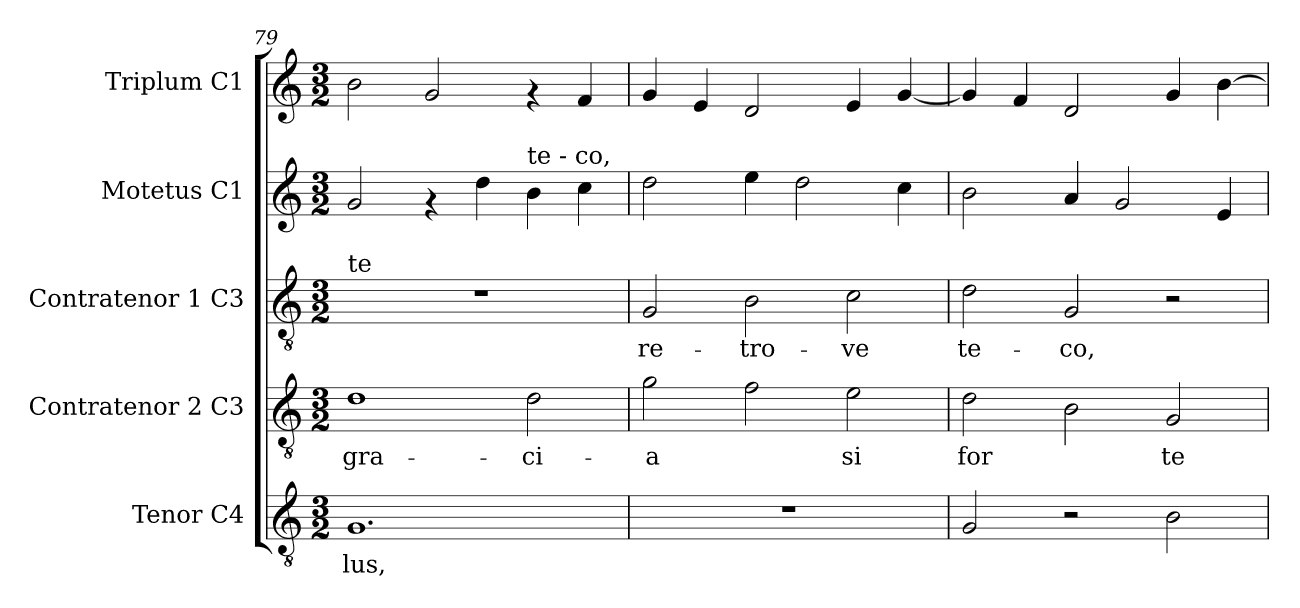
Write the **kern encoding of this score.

**kern	**text	**kern	**text	**kern	**text	**kern	**text	**kern	**text
*part5	*part5	*part4	*part4	*part3	*part3	*part2	*part2	*part1	*part1
*staff5	*staff5	*staff4	*staff4	*staff3	*staff3	*staff2	*staff2	*staff1	*staff1
*I"Tenor  C4	*	*I"Contratenor 2  C3	*	*I"Contratenor 1  C3	*	*I"Motetus  C1	*	*I"Triplum  C1	*
*I'T	*	*I'Ct2	*	*I'Ct1	*	*I'Mot	*	*I'Tr	*
*clefGv2	*	*clefGv2	*	*clefGv2	*	*clefG2	*	*clefG2	*
*k[]	*	*k[]	*	*k[]	*	*k[]	*	*k[]	*
*C:	*	*C:	*	*C:	*	*C:	*	*C:	*
*M3/2	*	*M3/2	*	*M3/2	*	*M3/2	*	*M3/2	*
=79	=79	=79	=79	=79	=79	=79	=79	=79	=79
!	!	!	!	!LO:TX:a:t=te	!	!	!	!	!
!	!LO:LY:b:cj	!	!LO:LY:b:cj	!	!	!	!LO:LY:b:cj	!	!LO:LY:b:cj
1.G	-lus,	1d	gra-	1.r	.	2g/	.	2b\	--
!	!	!	!	!	!	!	!	!	!LO:LY:b:cj
.	.	.	.	.	.	4rf	.	2g/	--
!	!	!	!	!	!	!	!LO:LY:b:cj	!	!
.	.	.	.	.	.	4dd\	.	.	.
!	!	!	!	!	!	!LO:TX:a:t=te - co,	!	!	!
!	!	!	!LO:LY:b:cj	!	!	!	!LO:LY:b:cj	!	!
.	.	2d\	-ci-	.	.	4b\	.	4rf	.
!	!	!	!	!	!	!	!LO:LY:b:cj	!	!LO:LY:b:cj
.	.	.	.	.	.	4cc\	.	4f/	--
=80	=80	=80	=80	=80	=80	=80	=80	=80	=80
!	!	!	!LO:LY:b:cj	!	!LO:LY:b:cj	!	!LO:LY:b:cj	!	!LO:LY:b:cj
1.r	.	2g\	-a	2G/	re-	2dd\	.	4g/	--
!	!	!	!	!	!	!	!	!	!LO:LY:b:cj
.	.	.	.	.	.	.	.	4e/	--
!	!	!	!LO:LY:b:cj	!	!LO:LY:b:cj	!	!LO:LY:b:cj	!	!LO:LY:b:cj
.	.	2f\	.	2B\	-tro-	4ee\	.	2d/	--
!	!	!	!	!	!	!	!LO:LY:b:cj	!	!
.	.	.	.	.	.	2dd\	.	.	.
!	!	!	!LO:LY:b:cj	!	!LO:LY:b:cj	!	!	!	!LO:LY:b:cj
.	.	2e\	si	2c\	-ve	.	.	4e/	--
!	!	!	!	!	!	!	!LO:LY:b:cj	!	!LO:LY:b:cj
.	.	.	.	.	.	4cc\	.	[<4g/	--
=81	=81	=81	=81	=81	=81	=81	=81	=81	=81
!	!LO:LY:b:cj	!	!LO:LY:b:cj	!	!LO:LY:b:cj	!	!LO:LY:b:cj	!	!LO:LY:b:cj
2G/	.	2d\	for-	2d\	te-	2b\	.	4g/]	--
!	!	!	!	!	!	!	!	!	!LO:LY:b:cj
.	.	.	.	.	.	.	.	4f/	--
!	!	!	!LO:LY:b:cj	!	!LO:LY:b:cj	!	!LO:LY:b:cj	!	!LO:LY:b:cj
2r	.	2B\	--	2G/	-co,	4a/	.	2d/	--
!	!	!	!	!	!	!	!LO:LY:b:cj	!	!
.	.	.	.	.	.	2g/	.	.	.
!	!LO:LY:b:cj	!	!LO:LY:b:cj	!	!	!	!	!	!LO:LY:b:cj
2B\	.	2G/	-te	2r	.	.	.	4g/	--
!	!	!	!	!	!	!	!LO:LY:b:cj	!	!LO:LY:b:cj
.	.	.	.	.	.	4e/	.	[>4b\	--
=	=	=	=	=	=	=	=	=	=
*-	*-	*-	*-	*-	*-	*-	*-	*-	*-
